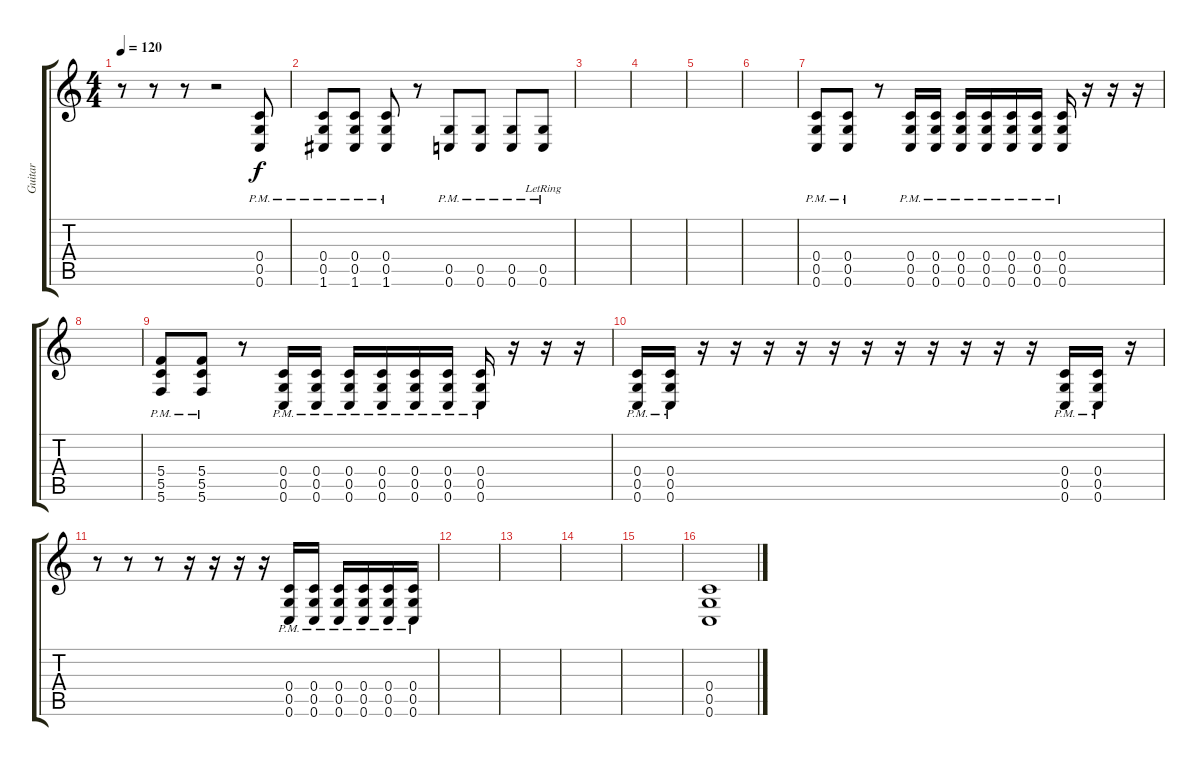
\track ("Guitar" "Guitar") {instrument distortionguitar}
\staff {score tabs}
\tuning (D4 A3 F3 C3 G2 C2) {hide}
\ts (4 4)
\tempo 120
\clef g2
\ks c
r.8{dy f} r.8 r.8 r.2 (0.4{pm} 0.5{pm} 0.6{pm}).8 |
(0.4{pm} 0.5{pm} 1.6{pm}).8 (0.4{pm} 0.5{pm} 1.6{pm}).8 (0.4{pm} 0.5{pm} 1.6{pm}).8 r.8 (0.5{pm} 0.6{pm}).8 (0.5{pm} 0.6{pm}).8 (0.5{pm} 0.6{pm}).8 (0.5{pm lr} 0.6{pm lr}).8 |
|
|
|
|
(0.4{pm} 0.5{pm} 0.6{pm}).8 (0.4{pm} 0.5{pm} 0.6{pm}).8 r.8 (0.4{pm} 0.5{pm} 0.6{pm}).16 (0.4{pm} 0.5{pm} 0.6{pm}).16 (0.4{pm} 0.5{pm} 0.6{pm}).16 (0.4{pm} 0.5{pm} 0.6{pm}).16 (0.4{pm} 0.5{pm} 0.6{pm}).16 (0.4{pm} 0.5{pm} 0.6{pm}).16 (0.4{pm} 0.5{pm} 0.6{pm}).16 r.16 r.16 r.16 |
|
(5.4{pm} 5.5{pm} 5.6{pm}).8 (5.4{pm} 5.5{pm} 5.6{pm}).8 r.8 (0.4{pm} 0.5{pm} 0.6{pm}).16 (0.4{pm} 0.5{pm} 0.6{pm}).16 (0.4{pm} 0.5{pm} 0.6{pm}).16 (0.4{pm} 0.5{pm} 0.6{pm}).16 (0.4{pm} 0.5{pm} 0.6{pm}).16 (0.4{pm} 0.5{pm} 0.6{pm}).16 (0.4{pm} 0.5{pm} 0.6{pm}).16 r.16 r.16 r.16 |
(0.4{pm} 0.5{pm} 0.6{pm}).16 (0.4{pm} 0.5{pm} 0.6{pm}).16 r.16 r.16 r.16 r.16 r.16 r.16 r.16 r.16 r.16 r.16 r.16 (0.4{pm} 0.5{pm} 0.6{pm}).16 (0.4{pm} 0.5{pm} 0.6{pm}).16 r.16 |
r.8 r.8 r.8 r.16 r.16 r.16 r.16 (0.4{pm} 0.5{pm} 0.6{pm}).16 (0.4{pm} 0.5{pm} 0.6{pm}).16 (0.4{pm} 0.5{pm} 0.6{pm}).16 (0.4{pm} 0.5{pm} 0.6{pm}).16 (0.4{pm} 0.5{pm} 0.6{pm}).16 (0.4{pm} 0.5{pm} 0.6{pm}).16 |
|
|
|
|
(0.4 0.5 0.6).1
